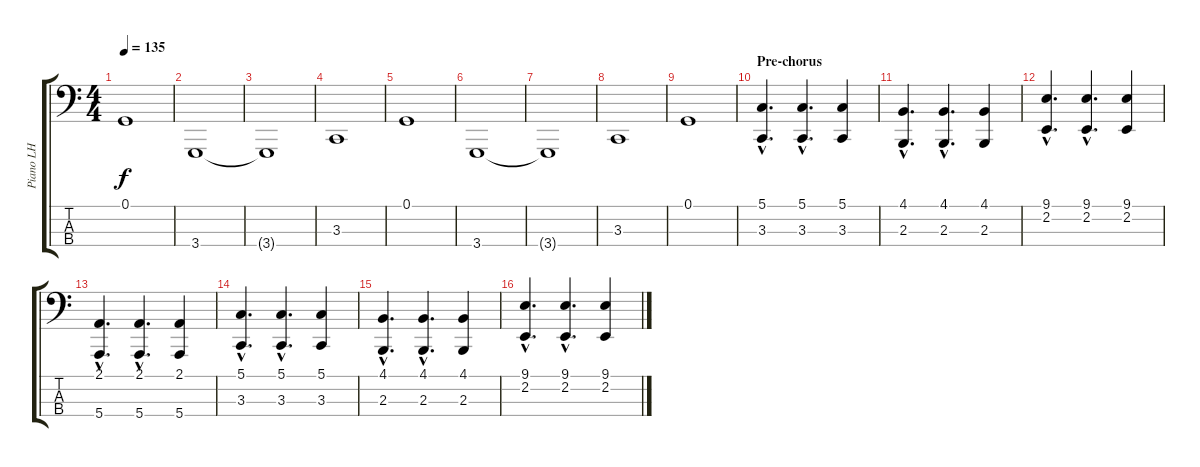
\track ("Piano LH" "Piano LH") {instrument acousticgrandpiano}
\staff {score tabs}
\tuning (G2 D2 A1 E1) {hide}
\ts (4 4)
\tempo 135
\clef f4
\ks c
0.1.1{dy f} |
3.4.1 |
3.4{t}.1 |
3.3.1 |
0.1.1 |
3.4.1 |
3.4{t}.1 |
3.3.1 |
0.1.1 |
\section ("" "Pre-chorus")
(5.1{hac} 3.3{hac}).4{d} (5.1{hac} 3.3{hac}).4{d} (5.1 3.3).4 |
(4.1{hac} 2.3{hac}).4{d} (4.1{hac} 2.3{hac}).4{d} (4.1 2.3).4 |
(9.1{hac} 2.2{hac}).4{d} (9.1{hac} 2.2{hac}).4{d} (9.1 2.2).4 |
(2.1{hac} 5.4{hac}).4{d} (2.1{hac} 5.4{hac}).4{d} (2.1 5.4).4 |
(5.1{hac} 3.3{hac}).4{d} (5.1{hac} 3.3{hac}).4{d} (5.1 3.3).4 |
(4.1{hac} 2.3{hac}).4{d} (4.1{hac} 2.3{hac}).4{d} (4.1 2.3).4 |
(9.1{hac} 2.2{hac}).4{d} (9.1{hac} 2.2{hac}).4{d} (9.1 2.2).4
